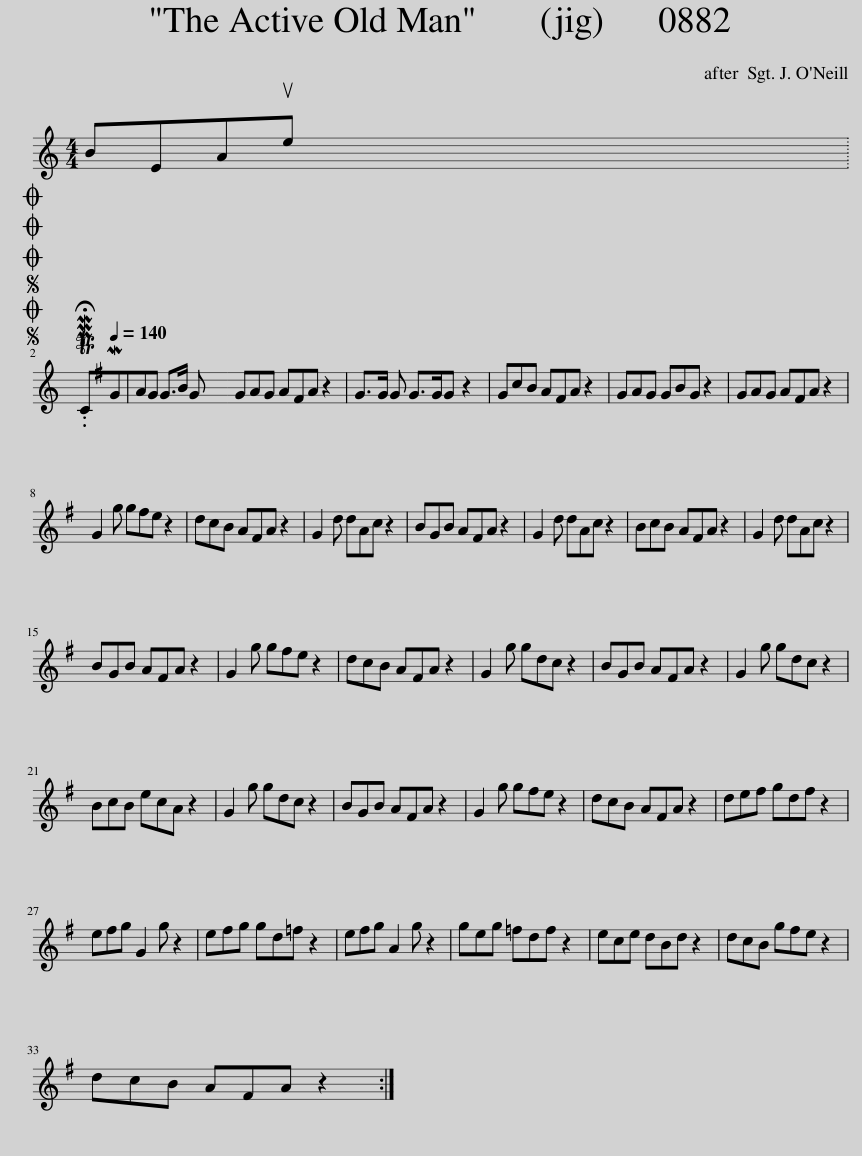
X:1
L:1/8
M:4/4
I:linebreak $
K:C
V:1 treble
V:1
 BEAue x2002 |$SOSOOO .!fermata!PMTC[Q:1/4=140]MGAG G>B G | GAG A^FA z2 | G>G G G>GG z2 | GcB A^FA z2 | %5
 GAG GBG z2 | GAG A^FA z2 |$ G2 g g^fe z2 | dcB A^FA z2 | G2 d dAc z2 | %10
 BGB A^FA z2 | G2 d dAc z2 | BcB A^FA z2 | G2 d dAc z2 |$ BGB A^FA z2 | %15
 G2 g g^fe z2 | dcB A^FA z2 | G2 g gdc z2 | BGB A^FA z2 | G2 g gdc z2 |$ %20
 BcB ecA z2 | G2 g gdc z2 | BGB A^FA z2 | G2 g g^fe z2 | dcB A^FA z2 | %25
 de^f gdf z2 |$ e^fg G2 g z2 | e^fg gd=f z2 | e^fg A2 g z2 | geg =fdf z2 | %30
 ece dBd z2 | dcB g^fe z2 |$ dcB A^FA z2 :| %33
